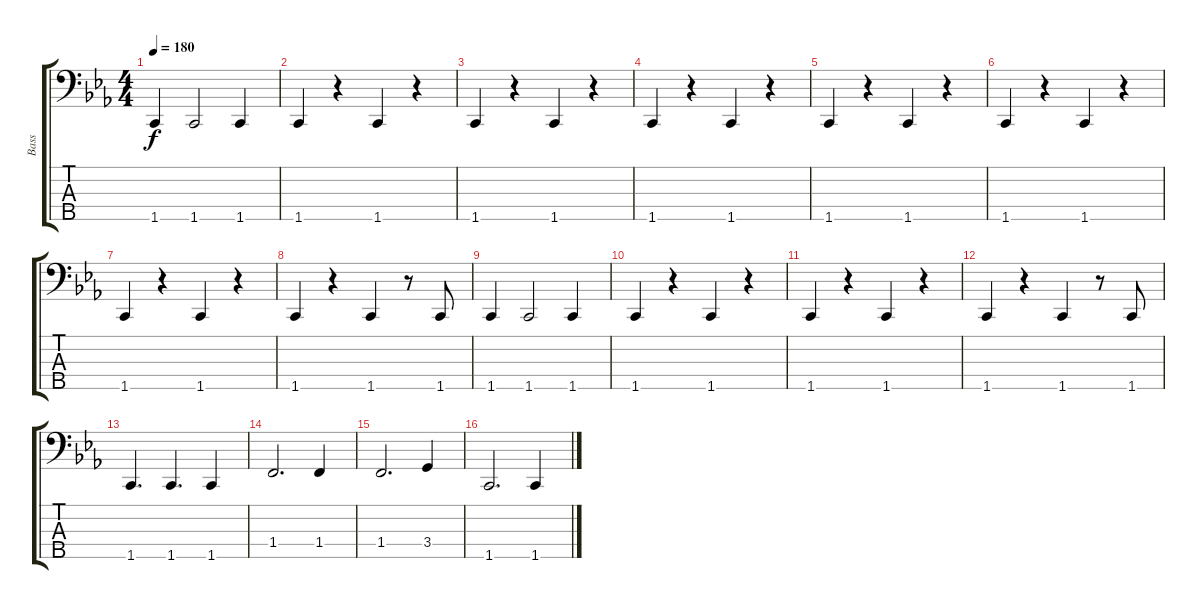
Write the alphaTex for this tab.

\track ("Bass" "Bass") {instrument electricbassfinger}
\staff {score tabs}
\tuning (G2 D2 A1 E1 B0) {hide}
\ts (4 4)
\tempo 180
\clef f4
\ks cminor
1.5.4{dy f} 1.5.2 1.5.4 |
1.5.4 r.4 1.5.4 r.4 |
1.5.4 r.4 1.5.4 r.4 |
1.5.4 r.4 1.5.4 r.4 |
1.5.4 r.4 1.5.4 r.4 |
1.5.4 r.4 1.5.4 r.4 |
1.5.4 r.4 1.5.4 r.4 |
1.5.4 r.4 1.5.4 r.8 1.5.8 |
1.5.4 1.5.2 1.5.4 |
1.5.4 r.4 1.5.4 r.4 |
1.5.4 r.4 1.5.4 r.4 |
1.5.4 r.4 1.5.4 r.8 1.5.8 |
1.5.4{d} 1.5.4{d} 1.5.4 |
1.4.2{d} 1.4.4 |
1.4.2{d} 3.4.4 |
1.5.2{d} 1.5.4
